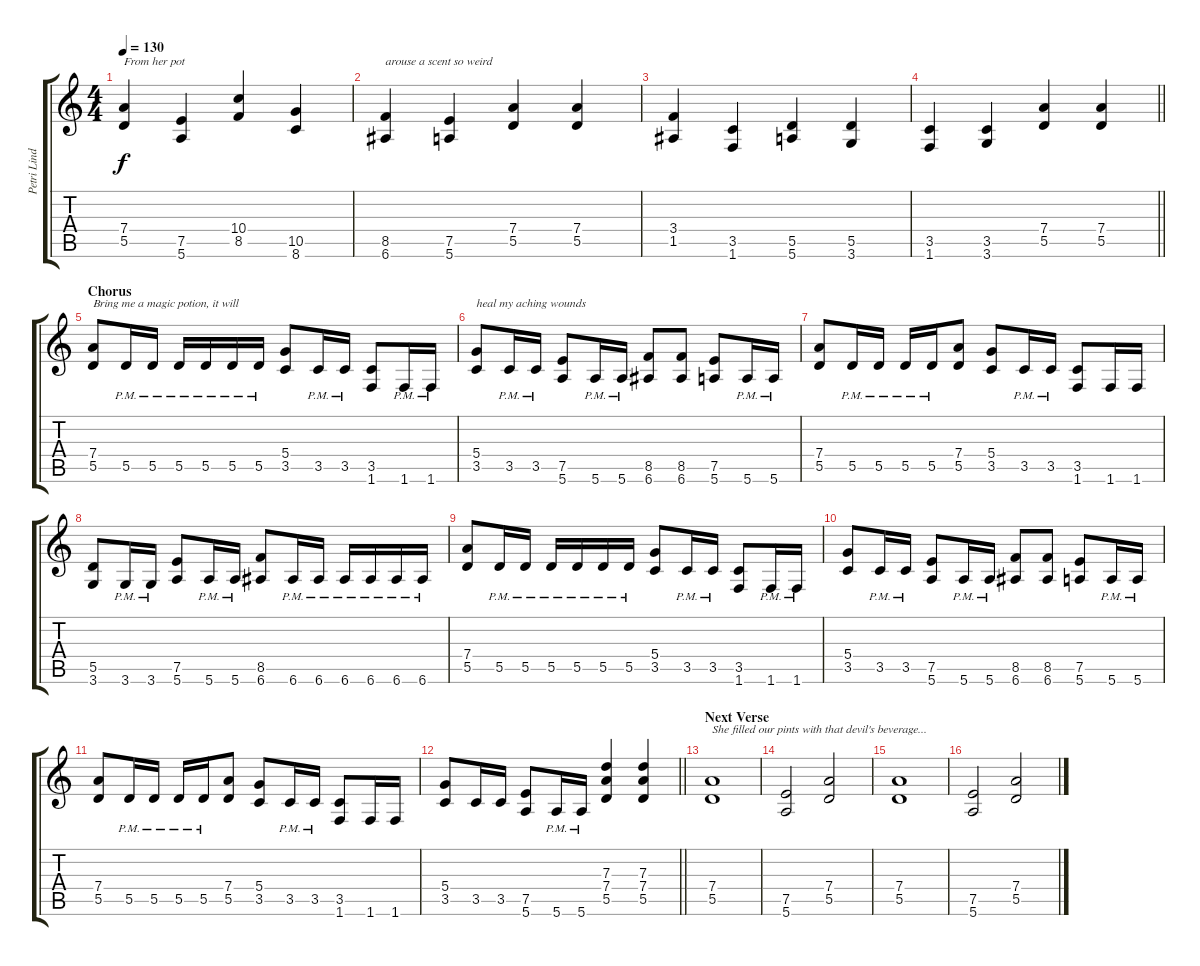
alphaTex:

\track ("Petri Lindroos" "Petri Lind") {instrument distortionguitar}
\staff {score tabs}
\tuning (E4 B3 G3 D3 A2 E2) {hide}
\ts (4 4)
\tempo 130
\clef g2
\ks c
(7.4 5.5).4{txt "From her pot" dy f} (7.5 5.6).4 (10.4 8.5).4 (10.5 8.6).4 |
(8.5 6.6).4{txt "arouse a scent so weird"} (7.5 5.6).4 (7.4 5.5).4 (7.4 5.5).4 |
(3.4 1.5).4 (3.5 1.6).4 (5.5 5.6).4 (5.5 3.6).4 |
\barLineRight lightlight
(3.5 1.6).4 (3.5 3.6).4 (7.4 5.5).4 (7.4 5.5).4 |
\section ("" "Chorus")
(7.4 5.5).8{txt "Bring me a magic potion, it will"} 5.5{pm}.16 5.5{pm}.16 5.5{pm}.16 5.5{pm}.16 5.5{pm}.16 5.5{pm}.16 (5.4 3.5).8 3.5{pm}.16 3.5{pm}.16 (3.5 1.6).8 1.6{pm}.16 1.6{pm}.16 |
(5.4 3.5).8{txt "heal my aching wounds"} 3.5{pm}.16 3.5{pm}.16 (7.5 5.6).8 5.6{pm}.16 5.6{pm}.16 (8.5 6.6).8 (8.5 6.6).8 (7.5 5.6).8 5.6{pm}.16 5.6{pm}.16 |
(7.4 5.5).8 5.5{pm}.16 5.5{pm}.16 5.5{pm}.16 5.5{pm}.16 (7.4 5.5).8 (5.4 3.5).8 3.5{pm}.16 3.5{pm}.16 (3.5 1.6).8 1.6.16 1.6.16 |
(5.5 3.6).8 3.6{pm}.16 3.6{pm}.16 (7.5 5.6).8 5.6{pm}.16 5.6{pm}.16 (8.5 6.6).8 6.6{pm}.16 6.6{pm}.16 6.6{pm}.16 6.6{pm}.16 6.6{pm}.16 6.6{pm}.16 |
(7.4 5.5).8 5.5{pm}.16 5.5{pm}.16 5.5{pm}.16 5.5{pm}.16 5.5{pm}.16 5.5{pm}.16 (5.4 3.5).8 3.5{pm}.16 3.5{pm}.16 (3.5 1.6).8 1.6{pm}.16 1.6{pm}.16 |
(5.4 3.5).8 3.5{pm}.16 3.5{pm}.16 (7.5 5.6).8 5.6{pm}.16 5.6{pm}.16 (8.5 6.6).8 (8.5 6.6).8 (7.5 5.6).8 5.6{pm}.16 5.6{pm}.16 |
(7.4 5.5).8 5.5{pm}.16 5.5{pm}.16 5.5{pm}.16 5.5{pm}.16 (7.4 5.5).8 (5.4 3.5).8 3.5{pm}.16 3.5{pm}.16 (3.5 1.6).8 1.6.16 1.6.16 |
\barLineRight lightlight
(5.4 3.5).8 3.5.16 3.5.16 (7.5 5.6).8 5.6{pm}.16 5.6{pm}.16 (7.3 7.4 5.5).4 (7.3 7.4 5.5).4 |
\section ("" "Next Verse ")
(7.4 5.5).1{txt "She filled our pints with that devil's beverage..."} |
(7.5 5.6).2 (7.4 5.5).2 |
(7.4 5.5).1 |
(7.5 5.6).2 (7.4 5.5).2
